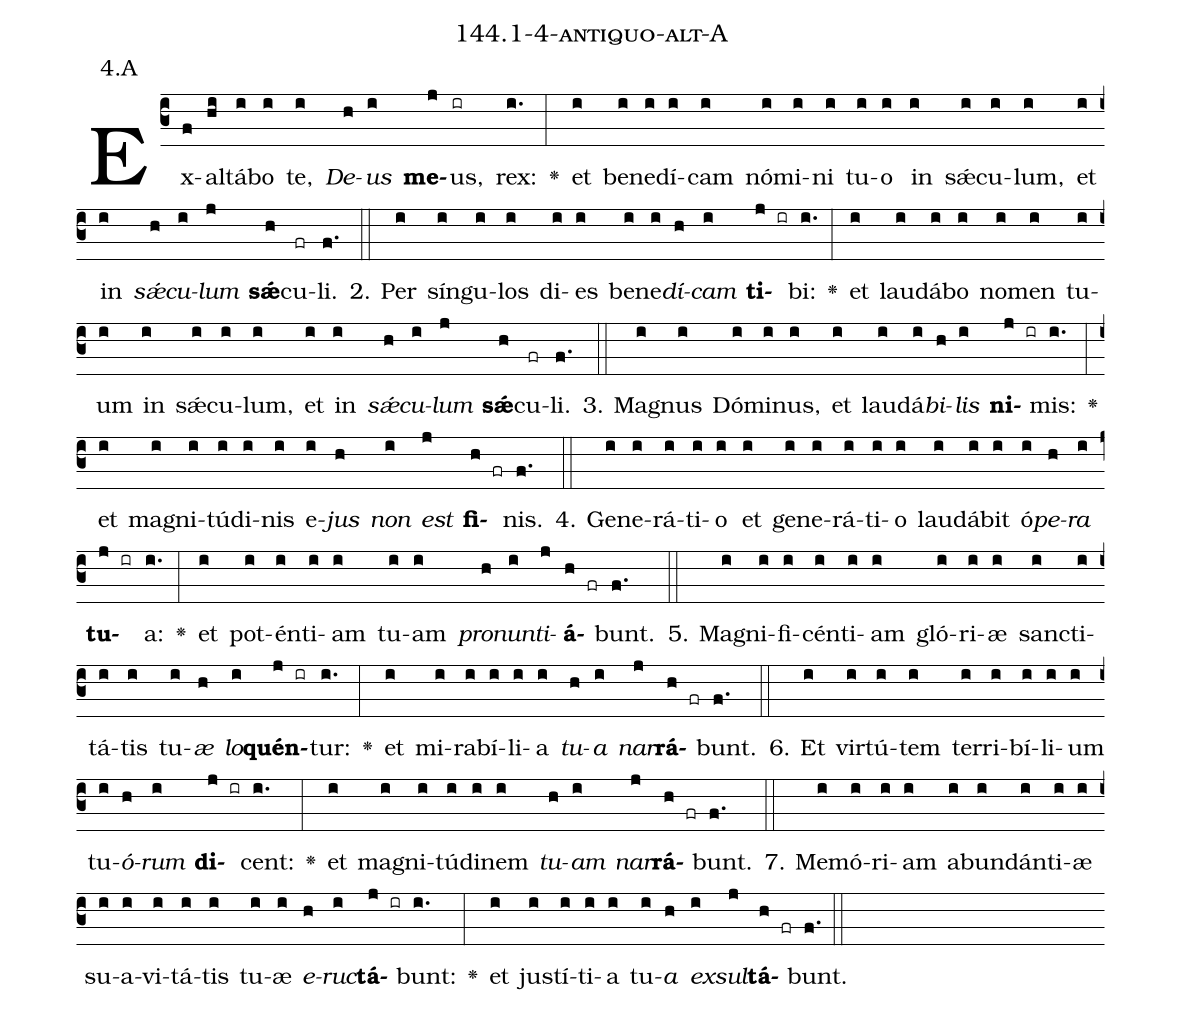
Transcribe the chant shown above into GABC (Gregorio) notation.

name: 144.1-4-antiquo-alt-A;
annotation: 4.A;
%%
(c3)Ex(f)al(hi)tá(i)bo(i) te,(i) <i>De</i>(h)<i>us</i>(i) <b>me</b>(j)us,(ir) rex:(i.) <v>\greheightstar</v>(:) et(i) be(i)ne(i)dí(i)cam(i) nó(i)mi(i)ni(i) tu(i)o(i) in(i) sǽ(i)cu(i)lum,(i) et(i) in(i) <i>sǽ</i>(h)<i>cu</i>(i)<i>lum</i>(j) <b>sǽ</b>(h)cu(fr)li.(f.) (::)
2. Per(i) sín(i)gu(i)los(i) di(i)es(i) be(i)ne(i)<i>dí</i>(h)<i>cam</i>(i) <b>ti</b>(j ir)bi:(i.) <v>\greheightstar</v>(:) et(i) lau(i)dá(i)bo(i) no(i)men(i) tu(i)um(i) in(i) sǽ(i)cu(i)lum,(i) et(i) in(i) <i>sǽ</i>(h)<i>cu</i>(i)<i>lum</i>(j) <b>sǽ</b>(h)cu(fr)li.(f.) (::)
3. Ma(i)gnus(i) Dó(i)mi(i)nus,(i) et(i) lau(i)dá(i)<i>bi</i>(h)<i>lis</i>(i) <b>ni</b>(j ir)mis:(i.) <v>\greheightstar</v>(:) et(i) ma(i)gni(i)tú(i)di(i)nis(i) e(i)<i>jus</i>(h) <i>non</i>(i) <i>est</i>(j) <b>fi</b>(h fr)nis.(f.) (::)
4. Ge(i)ne(i)rá(i)ti(i)o(i) et(i) ge(i)ne(i)rá(i)ti(i)o(i) lau(i)dá(i)bit(i) ó(i)<i>pe</i>(h)<i>ra</i>(i) <b>tu</b>(j ir)a:(i.) <v>\greheightstar</v>(:) et(i) pot(i)én(i)ti(i)am(i) tu(i)am(i) <i>pro</i>(h)<i>nun</i>(i)<i>ti</i>(j)<b>á</b>(h fr)bunt.(f.) (::)
5. Ma(i)gni(i)fi(i)cén(i)ti(i)am(i) gló(i)ri(i)æ(i) sanc(i)ti(i)tá(i)tis(i) tu(i)<i>æ</i>(h) <i>lo</i>(i)<b>quén</b>(j ir)tur:(i.) <v>\greheightstar</v>(:) et(i) mi(i)ra(i)bí(i)li(i)a(i) <i>tu</i>(h)<i>a</i>(i) <i>nar</i>(j)<b>rá</b>(h fr)bunt.(f.) (::)
6. Et(i) vir(i)tú(i)tem(i) ter(i)ri(i)bí(i)li(i)um(i) tu(i)<i>ó</i>(h)<i>rum</i>(i) <b>di</b>(j ir)cent:(i.) <v>\greheightstar</v>(:) et(i) ma(i)gni(i)tú(i)di(i)nem(i) <i>tu</i>(h)<i>am</i>(i) <i>nar</i>(j)<b>rá</b>(h fr)bunt.(f.) (::)
7. Me(i)mó(i)ri(i)am(i) ab(i)un(i)dán(i)ti(i)æ(i) su(i)a(i)vi(i)tá(i)tis(i) tu(i)æ(i) <i>e</i>(h)<i>ruc</i>(i)<b>tá</b>(j ir)bunt:(i.) <v>\greheightstar</v>(:) et(i) jus(i)tí(i)ti(i)a(i) tu(i)<i>a</i>(h) <i>ex</i>(i)<i>sul</i>(j)<b>tá</b>(h fr)bunt.(f.) (::)
